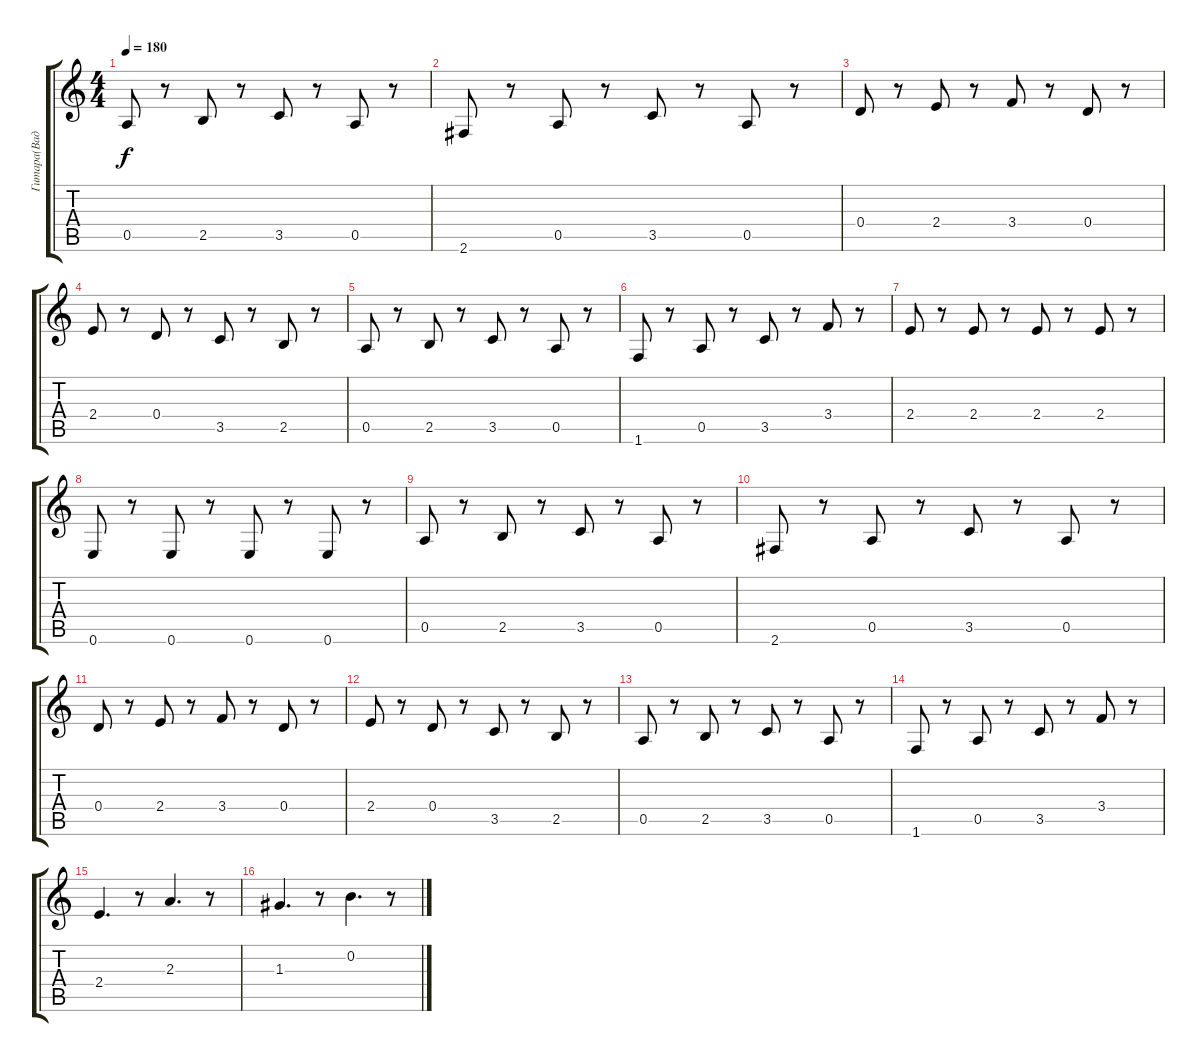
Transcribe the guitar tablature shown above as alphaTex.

\track ("Гитара(Вадим)" "Гитара(Вад") {instrument distortionguitar}
\staff {score tabs}
\tuning (E4 B3 G3 D3 A2 E2) {hide}
\ts (4 4)
\tempo 180
\clef g2
\ks c
0.5.8{dy f} r.8 2.5.8 r.8 3.5.8 r.8 0.5.8 r.8 |
2.6.8 r.8 0.5.8 r.8 3.5.8 r.8 0.5.8 r.8 |
0.4.8 r.8 2.4.8 r.8 3.4.8 r.8 0.4.8 r.8 |
2.4.8 r.8 0.4.8 r.8 3.5.8 r.8 2.5.8 r.8 |
0.5.8 r.8 2.5.8 r.8 3.5.8 r.8 0.5.8 r.8 |
1.6.8 r.8 0.5.8 r.8 3.5.8 r.8 3.4.8 r.8 |
2.4.8 r.8 2.4.8 r.8 2.4.8 r.8 2.4.8 r.8 |
0.6.8 r.8 0.6.8 r.8 0.6.8 r.8 0.6.8 r.8 |
0.5.8 r.8 2.5.8 r.8 3.5.8 r.8 0.5.8 r.8 |
2.6.8 r.8 0.5.8 r.8 3.5.8 r.8 0.5.8 r.8 |
0.4.8 r.8 2.4.8 r.8 3.4.8 r.8 0.4.8 r.8 |
2.4.8 r.8 0.4.8 r.8 3.5.8 r.8 2.5.8 r.8 |
0.5.8 r.8 2.5.8 r.8 3.5.8 r.8 0.5.8 r.8 |
1.6.8 r.8 0.5.8 r.8 3.5.8 r.8 3.4.8 r.8 |
2.4.4{d} r.8 2.3.4{d} r.8 |
1.3.4{d} r.8 0.2.4{d} r.8
